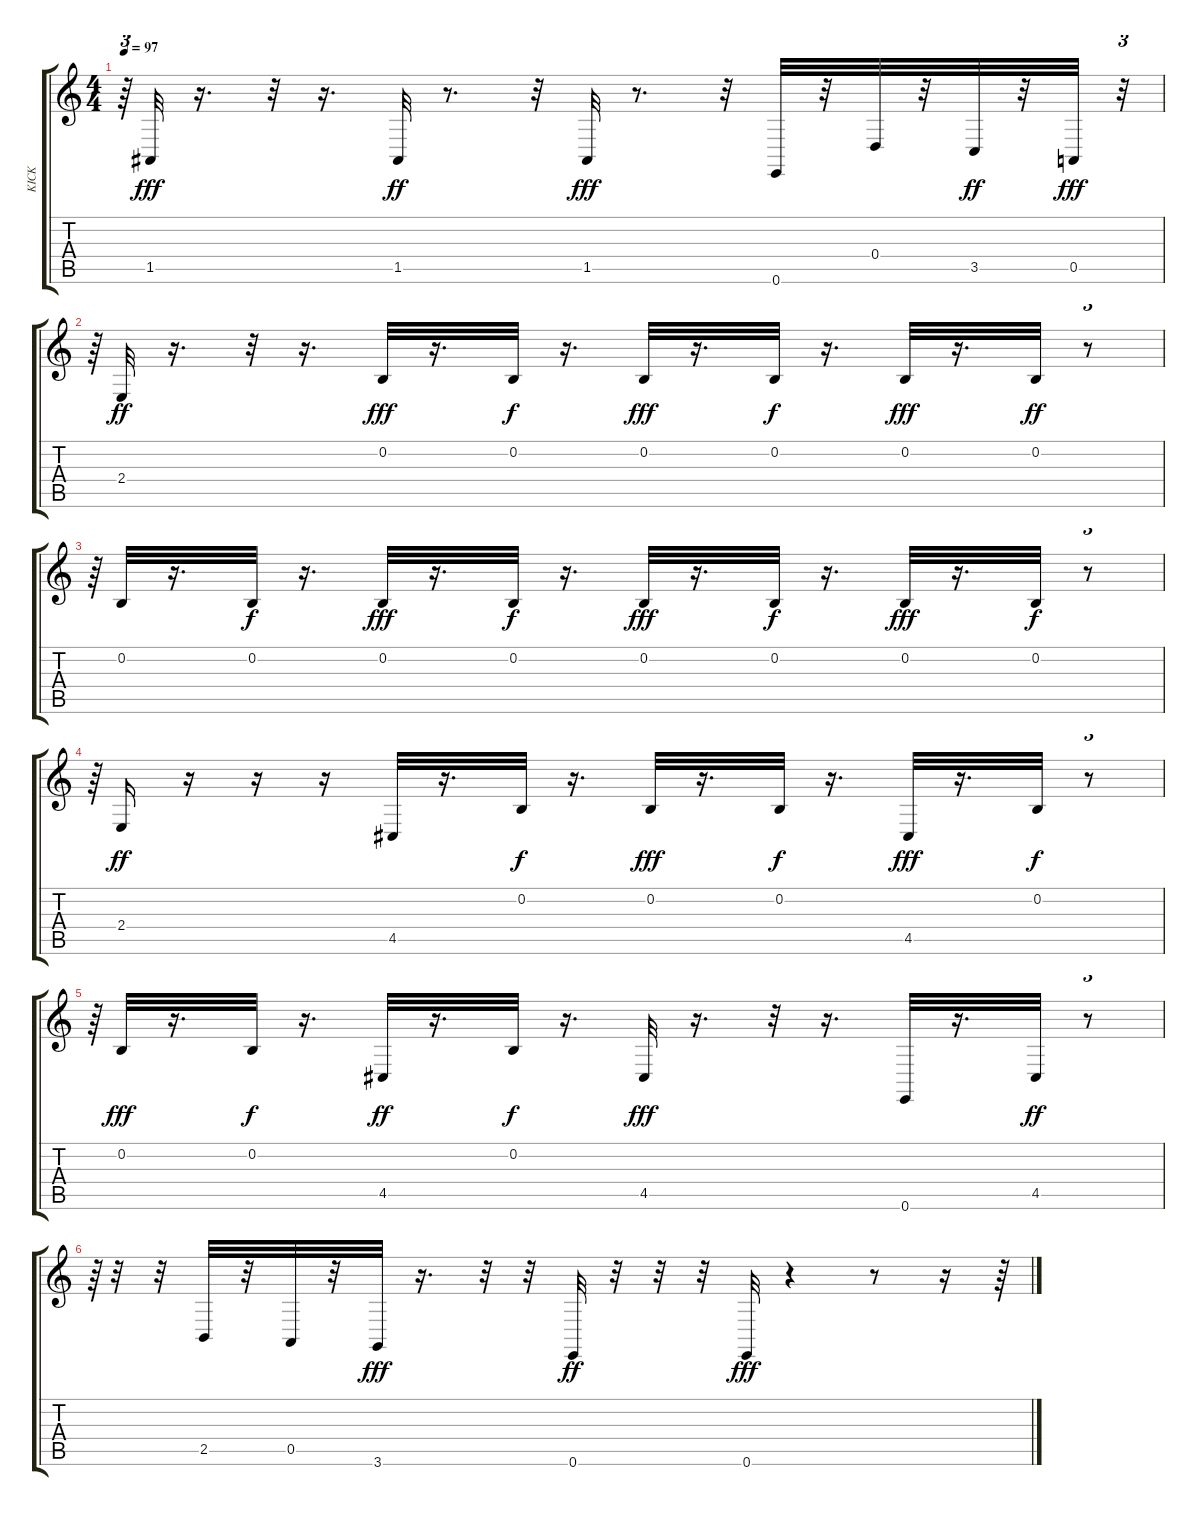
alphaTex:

\track ("KICK " "KICK ") {instrument drawbarorgan}
\staff {score tabs}
\tuning (E4 B3 G3 D3 A2 E2) {hide}
\ts (4 4)
\tempo 97
\clef g2
\ks c
r.64{tu (3 2) dy fff} 1.5.32 r.16{d} r.32 r.16{d} 1.5.32{dy ff} r.8{d} r.32 1.5.32{dy fff} r.8{d} r.32 0.6.32 r.32 0.4.32 r.32 3.5.32{dy ff} r.32 0.5.32{dy fff} r.32{tu (3 2)} |
r.64{tu (3 2)} 2.4.32{dy ff} r.16{d} r.32 r.16{d} 0.2.32{dy fff} r.16{d} 0.2.32{dy f} r.16{d} 0.2.32{dy fff} r.16{d} 0.2.32{dy f} r.16{d} 0.2.32{dy fff} r.16{d} 0.2.32{dy ff} r.8{tu (3 2)} |
r.64{tu (3 2)} 0.2.32 r.16{d} 0.2.32{dy f} r.16{d} 0.2.32{dy fff} r.16{d} 0.2.32{dy f} r.16{d} 0.2.32{dy fff} r.16{d} 0.2.32{dy f} r.16{d} 0.2.32{dy fff} r.16{d} 0.2.32{dy f} r.8{tu (3 2)} |
r.64{tu (3 2)} 2.4.16{dy ff} r.16 r.16 r.16 4.5.32 r.16{d} 0.2.32{dy f} r.16{d} 0.2.32{dy fff} r.16{d} 0.2.32{dy f} r.16{d} 4.5.32{dy fff} r.16{d} 0.2.32{dy f} r.8{tu (3 2)} |
r.64{tu (3 2)} 0.2.32{dy fff} r.16{d} 0.2.32{dy f} r.16{d} 4.5.32{dy ff} r.16{d} 0.2.32{dy f} r.16{d} 4.5.32{dy fff} r.16{d} r.32 r.16{d} 0.6.32 r.16{d} 4.5.32{dy ff} r.8{tu (3 2)} |
r.64{tu (3 2)} r.32 r.32 2.5.32 r.32 0.5.32 r.32 3.6.32{dy fff} r.16{d} r.32 r.32 0.6.32{dy ff} r.32 r.32 r.32 0.6.32{dy fff} r.4 r.8 r.16 r.64
